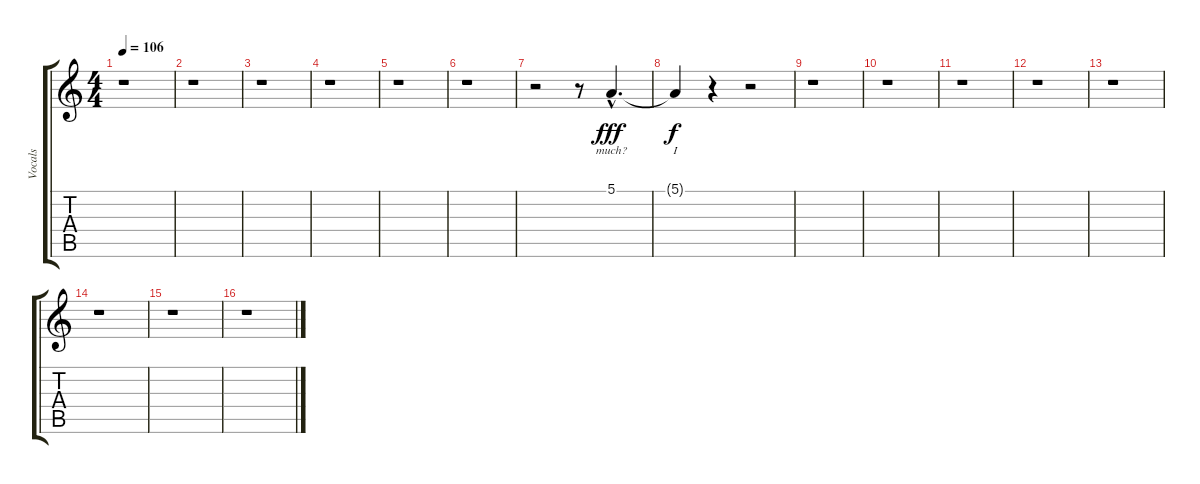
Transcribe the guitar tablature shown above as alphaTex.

\track ("Vocals" "Vocals") {instrument lead6voice}
\staff {score tabs}
\tuning (E4 B3 G3 D3 A2 E2) {hide}
\ts (4 4)
\tempo 106
\clef g2
\ks c
r.1{dy f} |
r.1 |
r.1 |
r.1 |
r.1 |
r.1 |
r.2 r.8 5.1{hac}.4{d lyrics (0 "much?") lyrics (1 "") lyrics (2 "") lyrics (3 "") lyrics (4 "") dy fff} |
5.1{t}.4{lyrics (0 "I") lyrics (1 "") lyrics (2 "") lyrics (3 "") lyrics (4 "") dy f} r.4 r.2 |
r.1 |
r.1 |
r.1 |
r.1 |
r.1 |
r.1 |
r.1 |
r.1
